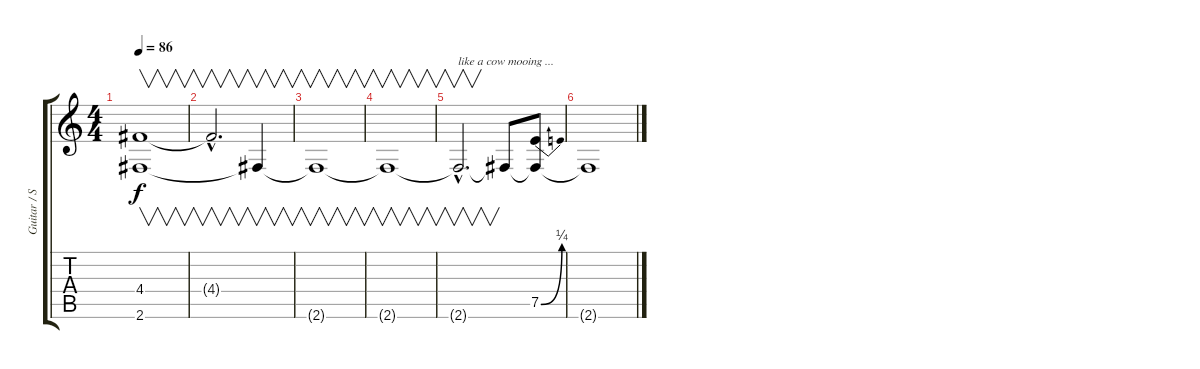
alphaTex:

\track ("Guitar / Stef Carpenter" "Guitar / S") {instrument overdrivenguitar}
\staff {score tabs}
\tuning (E4 B3 G3 D3 A2 E2) {hide}
\ts (4 4)
\tempo 86
\clef g2
\ks c
(4.4{t} 2.6{t}).1{v dy f} |
4.4{hac t}.2{v d volume 14} 2.6{t}.4{v} |
2.6{t}.1{v volume 11} |
2.6{t}.1{v volume 8} |
2.6{hac t}.2{v d txt "like a cow mooing ..."} 2.6{t}.8 (7.5{be (bend 0 0 60 1)} 2.6{t}).8{instrument electricguitarclean} |
2.6{t}.1
